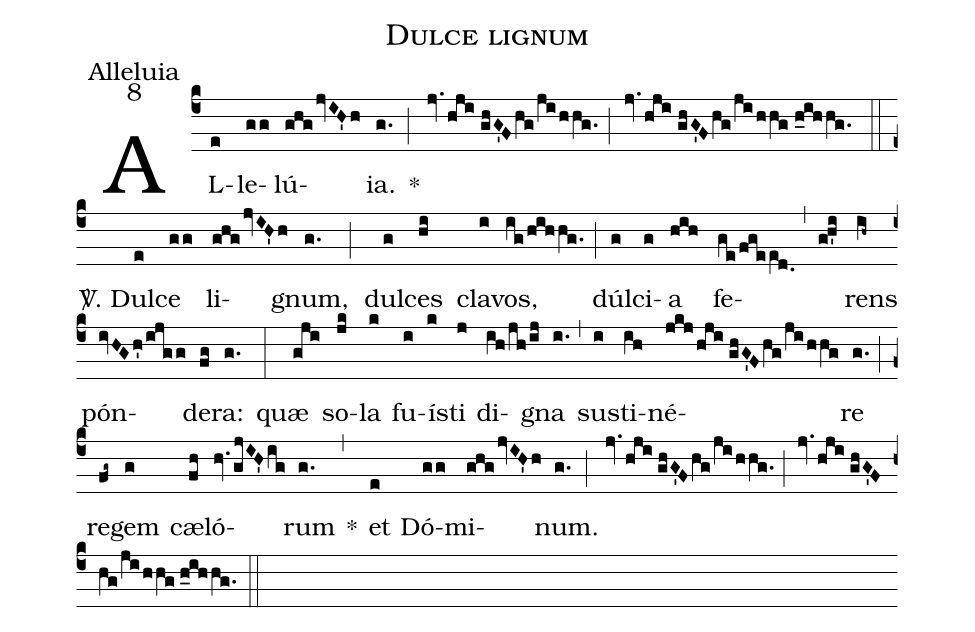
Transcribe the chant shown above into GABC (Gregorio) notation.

name:Dulce lignum;
office-part:Alleluia;
mode:8;
%%
(c4) AL(e)le(gg)lú(ghgjvIH'h)ia.(g.) *(;)
(jv.hji//ghG'Fhg/jihhg.) (;) (jv.hji//ghG'Fhg/jihhg//h_ihhg.) (::)
<sp>V/</sp>. Dul(e)ce(gg) li(ghgjvIH'h)gnum,(g.) (;) dul(g)ces(hi) cla(i)vos,(ig/hihhg.) (;) dúl(g)ci(g)a(hih) fe(ge/fgee[ll:1]d.0)(,)(gh'i)rens(ih~) pón(ivHGh'/ijgg)de(fg)ra:(g.) (:)
quæ(gji) so(jk)la(k) fu(i)ís(k)ti(j) di(ih/jh/ij)gna(i.) (,) sus(i)ti(ih)né(jkjhji//ghG'Fhg/jihhg)re(g.) (;) re(fg~)gem(g) cæ(fh)ló(hv.gjIH'ig)rum(g.) *(,)
et(e) Dó(gg)mi(ghgjvIH'h)num.(g.) (;) (jv.hji//ghG'Fhg/jihhg.) (;) (jv.hji//ghG'Fhg/jihhg//h_ihhg.) (::)
